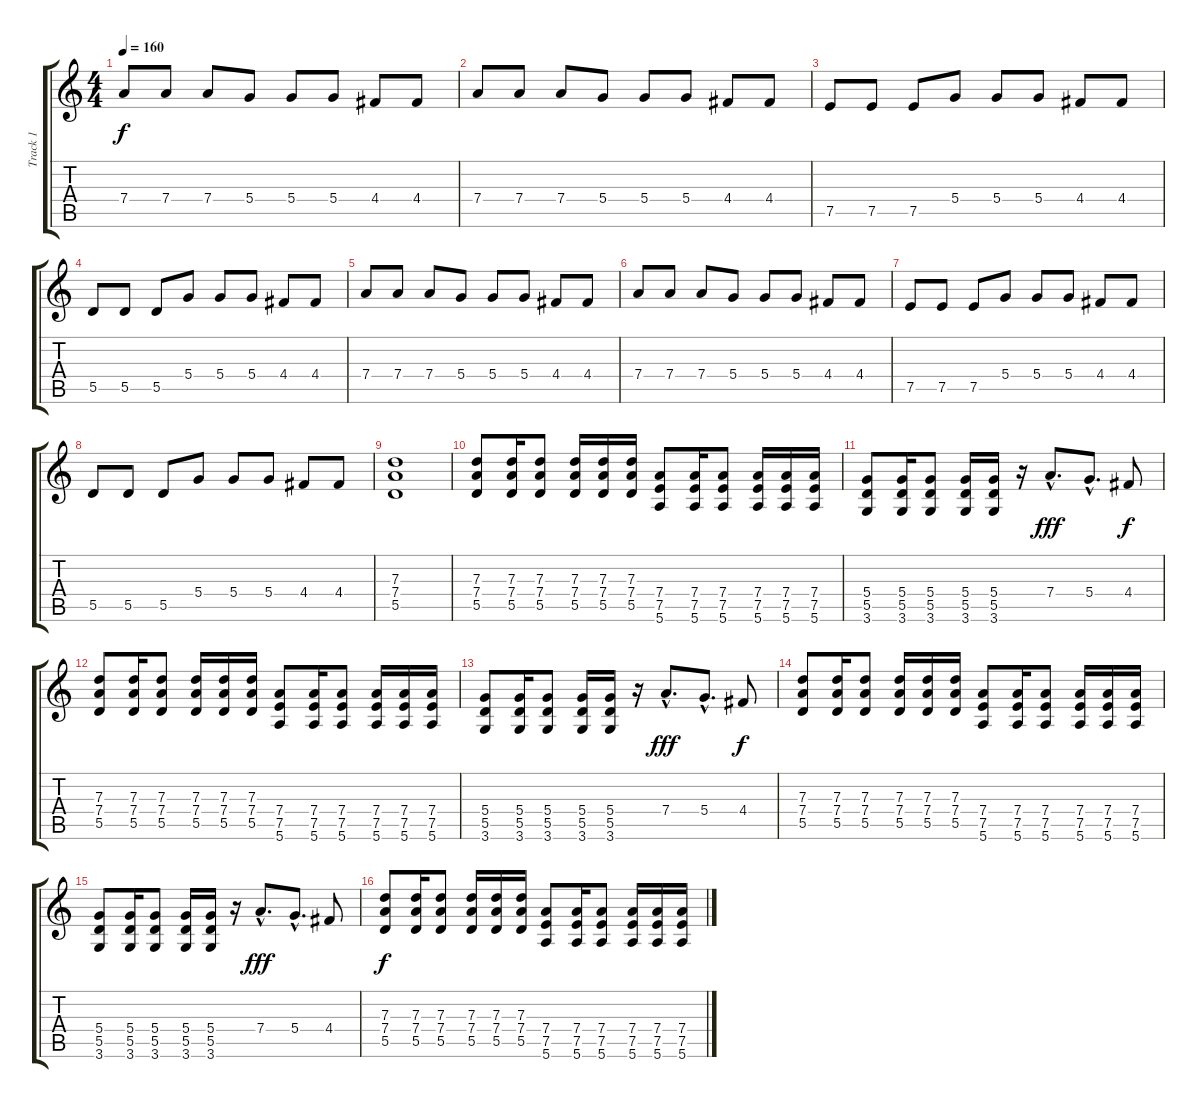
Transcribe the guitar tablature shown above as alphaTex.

\track ("Track 1" "Track 1") {instrument distortionguitar}
\staff {score tabs}
\tuning (E4 B3 G3 D3 A2 E2) {hide}
\ts (4 4)
\tempo 160
\clef g2
\ks c
7.4.8{dy f instrument distortionguitar} 7.4.8 7.4.8 5.4.8 5.4.8 5.4.8 4.4.8 4.4.8 |
7.4.8 7.4.8 7.4.8 5.4.8 5.4.8 5.4.8 4.4.8 4.4.8 |
7.5.8 7.5.8 7.5.8 5.4.8 5.4.8 5.4.8 4.4.8 4.4.8 |
5.5.8 5.5.8 5.5.8 5.4.8 5.4.8 5.4.8 4.4.8 4.4.8 |
7.4.8 7.4.8 7.4.8 5.4.8 5.4.8 5.4.8 4.4.8 4.4.8 |
7.4.8 7.4.8 7.4.8 5.4.8 5.4.8 5.4.8 4.4.8 4.4.8 |
7.5.8 7.5.8 7.5.8 5.4.8 5.4.8 5.4.8 4.4.8 4.4.8 |
5.5.8 5.5.8 5.5.8 5.4.8 5.4.8 5.4.8 4.4.8 4.4.8 |
(7.3 7.4 5.5).1 |
(7.3 7.4 5.5).8 (7.3 7.4 5.5).16 (7.3 7.4 5.5).8 (7.3 7.4 5.5).16 (7.3 7.4 5.5).16 (7.3 7.4 5.5).16 (7.4 7.5 5.6).8 (7.4 7.5 5.6).16 (7.4 7.5 5.6).8 (7.4 7.5 5.6).16 (7.4 7.5 5.6).16 (7.4 7.5 5.6).16 |
(5.4 5.5 3.6).8 (5.4 5.5 3.6).16 (5.4 5.5 3.6).8 (5.4 5.5 3.6).16 (5.4 5.5 3.6).16 r.16 7.4{hac}.8{d dy fff} 5.4{hac}.8{d} 4.4.8{dy f} |
(7.3 7.4 5.5).8 (7.3 7.4 5.5).16 (7.3 7.4 5.5).8 (7.3 7.4 5.5).16 (7.3 7.4 5.5).16 (7.3 7.4 5.5).16 (7.4 7.5 5.6).8 (7.4 7.5 5.6).16 (7.4 7.5 5.6).8 (7.4 7.5 5.6).16 (7.4 7.5 5.6).16 (7.4 7.5 5.6).16 |
(5.4 5.5 3.6).8 (5.4 5.5 3.6).16 (5.4 5.5 3.6).8 (5.4 5.5 3.6).16 (5.4 5.5 3.6).16 r.16 7.4{hac}.8{d dy fff} 5.4{hac}.8{d} 4.4.8{dy f} |
(7.3 7.4 5.5).8 (7.3 7.4 5.5).16 (7.3 7.4 5.5).8 (7.3 7.4 5.5).16 (7.3 7.4 5.5).16 (7.3 7.4 5.5).16 (7.4 7.5 5.6).8 (7.4 7.5 5.6).16 (7.4 7.5 5.6).8 (7.4 7.5 5.6).16 (7.4 7.5 5.6).16 (7.4 7.5 5.6).16 |
(5.4 5.5 3.6).8 (5.4 5.5 3.6).16 (5.4 5.5 3.6).8 (5.4 5.5 3.6).16 (5.4 5.5 3.6).16 r.16 7.4{hac}.8{d dy fff} 5.4{hac}.8{d} 4.4.8 |
(7.3 7.4 5.5).8{dy f} (7.3 7.4 5.5).16 (7.3 7.4 5.5).8 (7.3 7.4 5.5).16 (7.3 7.4 5.5).16 (7.3 7.4 5.5).16 (7.4 7.5 5.6).8 (7.4 7.5 5.6).16 (7.4 7.5 5.6).8 (7.4 7.5 5.6).16 (7.4 7.5 5.6).16 (7.4 7.5 5.6).16
